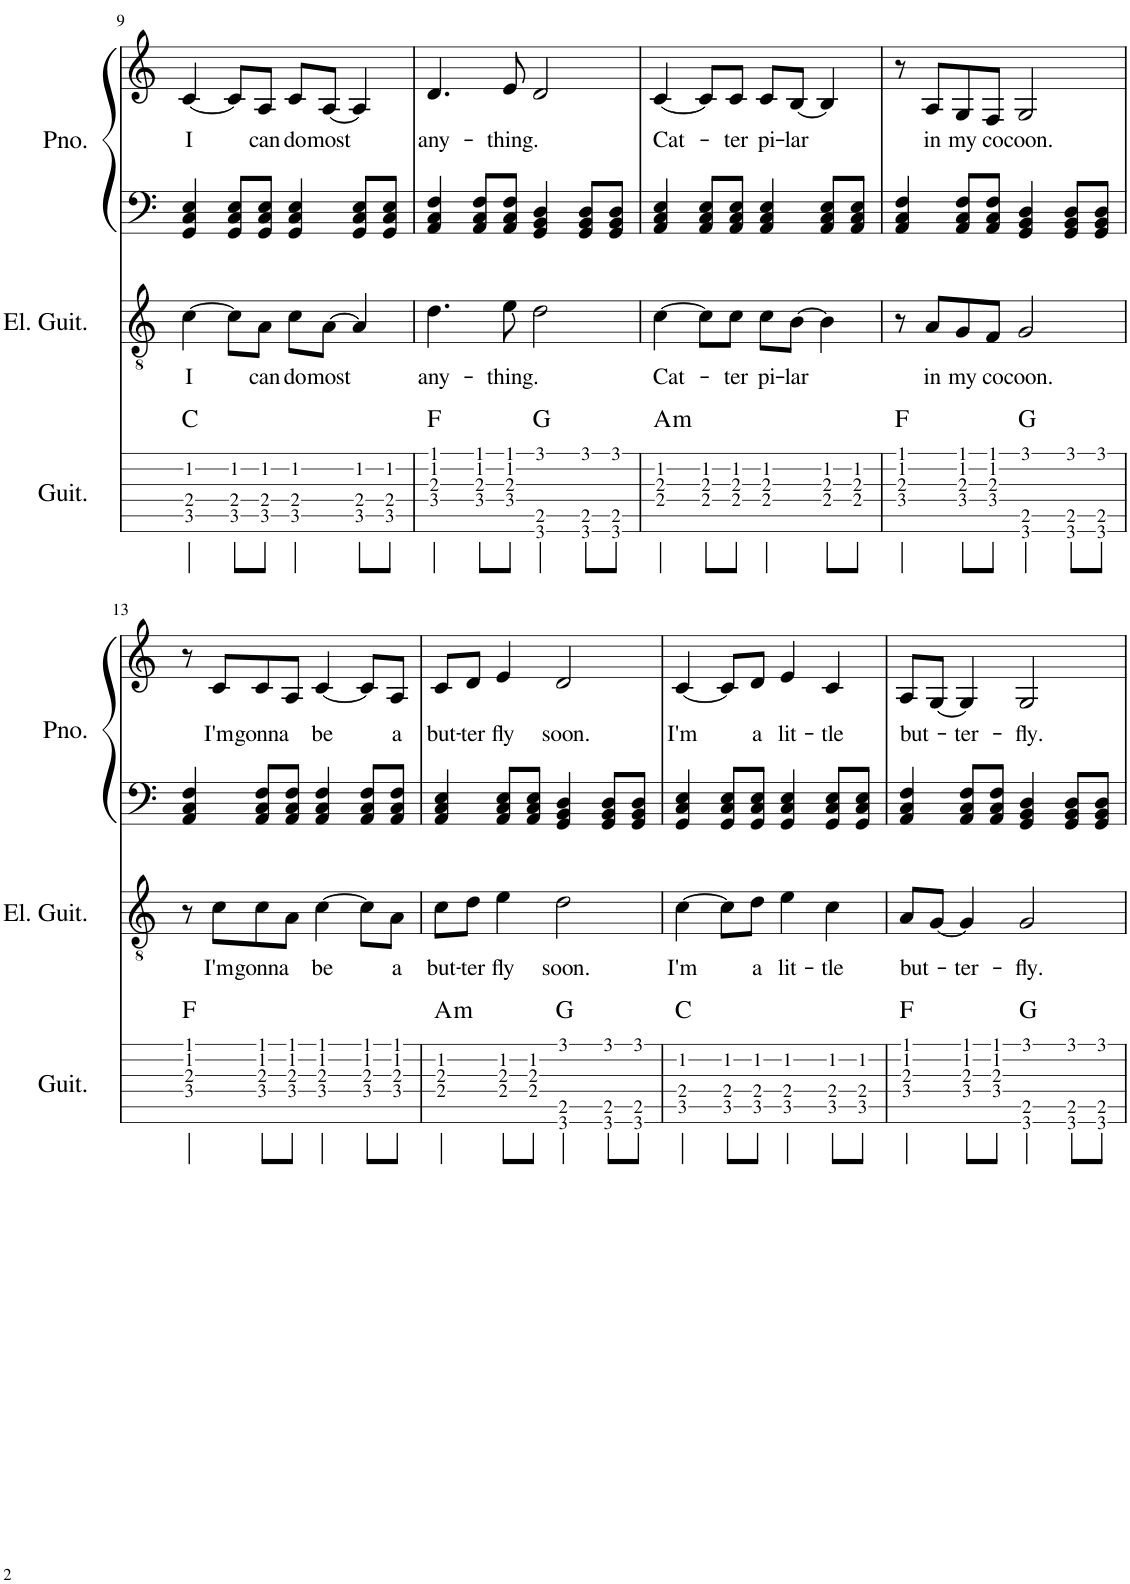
**kern	**kern	**text	**kern	**harte	**kern	**kern	**text
*part4	*part3	*part3	*part2	*part2	*part1	*part1	*part1
*staff5	*staff4	*staff4	*staff3	*	*staff2	*staff1	*staff1
*I"Acoustic Guitar	*I"Electric Guitar	*	*I"Acoustic Guitar	*	*I"Piano	*	*
*I'Guit.	*I'El. Guit.	*	*I'Guit.	*	*I'Pno.	*	*
!!LO:PB:g=z
*	*clefGv2	*	*clefGv2	*	*clefF4	*clefG2	*
*k[]	*k[]	*	*k[]	*	*k[]	*k[]	*
*M4/4	*M4/4	*	*M4/4	*	*M4/4	*M4/4	*
=9	=9	=9	=9	=9	=9	=9	=9
!	!	!LO:LY:b	!	!	!	!	!LO:LY:b
4C\ 4E\ 4c\	[4c\	I	4C 4E 4c	C:maj	4GG/ 4C/ 4E/	[4c/	I
8C\ 8E\ 8c\L	8c\L]	.	8C/ 8E/ 8c/L	.	8GG/ 8C/ 8E/L	8c/L]	.
!	!	!LO:LY:b	!	!	!	!	!LO:LY:b
8C\ 8E\ 8c\J	8A\J	can	8C/ 8E/ 8c/J	.	8GG/ 8C/ 8E/J	8A/J	can
!	!	!LO:LY:b	!	!	!	!	!LO:LY:b
4C\ 4E\ 4c\	8c\L	do	4C 4E 4c	C:maj	4GG/ 4C/ 4E/	8c/L	do
!	!	!LO:LY:b	!	!	!	!	!LO:LY:b
.	[8A\J	most	.	.	.	[8A/J	most
8C\ 8E\ 8c\L	4A/]	.	8C/ 8E/ 8c/L	.	8GG/ 8C/ 8E/L	4A/]	.
8C\ 8E\ 8c\J	.	.	8C/ 8E/ 8c/J	.	8GG/ 8C/ 8E/J	.	.
=10	=10	=10	=10	=10	=10	=10	=10
!	!	!LO:LY:b	!	!	!	!	!LO:LY:b
4F\ 4A\ 4c\ 4f\	4.d\	any-	4F 4A 4c 4f	F:maj	4AA/ 4C/ 4F/	4.d/	any-
8F\ 8A\ 8c\ 8f\L	.	.	8F\ 8A\ 8c\ 8f\L	.	8AA/ 8C/ 8F/L	.	.
!	!	!LO:LY:b	!	!	!	!	!LO:LY:b
8F\ 8A\ 8c\ 8f\J	8e\	-thing.	8F\ 8A\ 8c\ 8f\J	.	8AA/ 8C/ 8F/J	8e/	-thing.
4GG\ 4BB\ 4g\	2d\	.	4GG 4BB 4g	G:maj	4GG/ 4BB/ 4D/	2d/	.
8GG\ 8BB\ 8g\L	.	.	8GG/ 8BB/ 8g/L	.	8GG/ 8BB/ 8D/L	.	.
8GG\ 8BB\ 8g\J	.	.	8GG/ 8BB/ 8g/J	.	8GG/ 8BB/ 8D/J	.	.
=11	=11	=11	=11	=11	=11	=11	=11
!	!	!LO:LY:b	!	!LO:H:kt=m	!	!	!LO:LY:b
4E\ 4A\ 4c\	[4c\	Cat-	4E 4A 4c	A:min	4AA/ 4C/ 4E/	[4c/	Cat-
8E\ 8A\ 8c\L	8c\L]	.	8E/ 8A/ 8c/L	.	8AA/ 8C/ 8E/L	8c/L]	.
!	!	!LO:LY:b	!	!	!	!	!LO:LY:b
8E\ 8A\ 8c\J	8c\J	-ter	8E/ 8A/ 8c/J	.	8AA/ 8C/ 8E/J	8c/J	-ter
!	!	!LO:LY:b	!	!	!	!	!LO:LY:b
4E\ 4A\ 4c\	8c\L	pi-	4E 4A 4c	.	4AA/ 4C/ 4E/	8c/L	pi-
!	!	!LO:LY:b	!	!	!	!	!LO:LY:b
.	[8B\J	-lar	.	.	.	[8B/J	-lar
8E\ 8A\ 8c\L	4B\]	.	8E/ 8A/ 8c/L	.	8AA/ 8C/ 8E/L	4B/]	.
8E\ 8A\ 8c\J	.	.	8E/ 8A/ 8c/J	.	8AA/ 8C/ 8E/J	.	.
=12	=12	=12	=12	=12	=12	=12	=12
4F\ 4A\ 4c\ 4f\	8r	.	4F 4A 4c 4f	F:maj	4AA/ 4C/ 4F/	8r	.
!	!	!LO:LY:b	!	!	!	!	!LO:LY:b
.	8A/L	in	.	.	.	8A/L	in
!	!	!LO:LY:b	!	!	!	!	!LO:LY:b
8F\ 8A\ 8c\ 8f\L	8G/	my	8F\ 8A\ 8c\ 8f\L	.	8AA/ 8C/ 8F/L	8G/	my
!	!	!LO:LY:b	!	!	!	!	!LO:LY:b
8F\ 8A\ 8c\ 8f\J	8F/J	co	8F\ 8A\ 8c\ 8f\J	.	8AA/ 8C/ 8F/J	8F/J	co
!	!	!LO:LY:b	!	!	!	!	!LO:LY:b
4GG\ 4BB\ 4g\	2G/	coon.	4GG 4BB 4g	G:maj	4GG/ 4BB/ 4D/	2G/	coon.
8GG\ 8BB\ 8g\L	.	.	8GG/ 8BB/ 8g/L	.	8GG/ 8BB/ 8D/L	.	.
8GG\ 8BB\ 8g\J	.	.	8GG/ 8BB/ 8g/J	.	8GG/ 8BB/ 8D/J	.	.
!!LO:LB:g=z
=13	=13	=13	=13	=13	=13	=13	=13
4F\ 4A\ 4c\ 4f\	8r	.	4F 4A 4c 4f	F:maj	4AA/ 4C/ 4F/	8r	.
!	!	!LO:LY:b	!	!	!	!	!LO:LY:b
.	8c\L	I'm	.	.	.	8c/L	I'm
!	!	!LO:LY:b	!	!	!	!	!LO:LY:b
8F\ 8A\ 8c\ 8f\L	8c\	gonna	8F\ 8A\ 8c\ 8f\L	.	8AA/ 8C/ 8F/L	8c/	gonna
8F\ 8A\ 8c\ 8f\J	8A\J	.	8F\ 8A\ 8c\ 8f\J	.	8AA/ 8C/ 8F/J	8A/J	.
!	!	!LO:LY:b	!	!	!	!	!LO:LY:b
4F\ 4A\ 4c\ 4f\	[4c\	be	4F 4A 4c 4f	.	4AA/ 4C/ 4F/	[4c/	be
8F\ 8A\ 8c\ 8f\L	8c\L]	.	8F\ 8A\ 8c\ 8f\L	.	8AA/ 8C/ 8F/L	8c/L]	.
!	!	!LO:LY:b	!	!	!	!	!LO:LY:b
8F\ 8A\ 8c\ 8f\J	8A\J	a	8F\ 8A\ 8c\ 8f\J	.	8AA/ 8C/ 8F/J	8A/J	a
=14	=14	=14	=14	=14	=14	=14	=14
!	!	!LO:LY:b	!	!LO:H:kt=m	!	!	!LO:LY:b
4E\ 4A\ 4c\	8c\L	but-	4E 4A 4c	A:min	4AA/ 4C/ 4E/	8c/L	but-
!	!	!LO:LY:b	!	!	!	!	!LO:LY:b
.	8d\J	-ter	.	.	.	8d/J	-ter
!	!	!LO:LY:b	!	!	!	!	!LO:LY:b
8E\ 8A\ 8c\L	4e\	fly	8E/ 8A/ 8c/L	.	8AA/ 8C/ 8E/L	4e/	fly
8E\ 8A\ 8c\J	.	.	8E/ 8A/ 8c/J	.	8AA/ 8C/ 8E/J	.	.
!	!	!LO:LY:b	!	!	!	!	!LO:LY:b
4GG\ 4BB\ 4g\	2d\	soon.	4GG 4BB 4g	G:maj	4GG/ 4BB/ 4D/	2d/	soon.
8GG\ 8BB\ 8g\L	.	.	8GG/ 8BB/ 8g/L	.	8GG/ 8BB/ 8D/L	.	.
8GG\ 8BB\ 8g\J	.	.	8GG/ 8BB/ 8g/J	.	8GG/ 8BB/ 8D/J	.	.
=15	=15	=15	=15	=15	=15	=15	=15
!	!	!LO:LY:b	!	!	!	!	!LO:LY:b
4C\ 4E\ 4c\	[4c\	I'm	4C 4E 4c	C:maj	4GG/ 4C/ 4E/	[4c/	I'm
8C\ 8E\ 8c\L	8c\L]	.	8C/ 8E/ 8c/L	.	8GG/ 8C/ 8E/L	8c/L]	.
!	!	!LO:LY:b	!	!	!	!	!LO:LY:b
8C\ 8E\ 8c\J	8d\J	a	8C/ 8E/ 8c/J	.	8GG/ 8C/ 8E/J	8d/J	a
!	!	!LO:LY:b	!	!	!	!	!LO:LY:b
4C\ 4E\ 4c\	4e\	lit-	4C 4E 4c	.	4GG/ 4C/ 4E/	4e/	lit-
!	!	!LO:LY:b	!	!	!	!	!LO:LY:b
8C\ 8E\ 8c\L	4c\	-tle	8C/ 8E/ 8c/L	.	8GG/ 8C/ 8E/L	4c/	-tle
8C\ 8E\ 8c\J	.	.	8C/ 8E/ 8c/J	.	8GG/ 8C/ 8E/J	.	.
=16	=16	=16	=16	=16	=16	=16	=16
!	!	!LO:LY:b	!	!	!	!	!LO:LY:b
4F\ 4A\ 4c\ 4f\	8A/L	but-	4F 4A 4c 4f	F:maj	4AA/ 4C/ 4F/	8A/L	but-
.	[8G/J	.	.	.	.	[8G/J	.
!	!	!LO:LY:b	!	!	!	!	!LO:LY:b
8F\ 8A\ 8c\ 8f\L	4G/]	-ter-	8F\ 8A\ 8c\ 8f\L	.	8AA/ 8C/ 8F/L	4G/]	-ter-
8F\ 8A\ 8c\ 8f\J	.	.	8F\ 8A\ 8c\ 8f\J	.	8AA/ 8C/ 8F/J	.	.
!	!	!LO:LY:b	!	!	!	!	!LO:LY:b
4GG\ 4BB\ 4g\	2G/	-fly.	4GG 4BB 4g	G:maj	4GG/ 4BB/ 4D/	2G/	-fly.
8GG\ 8BB\ 8g\L	.	.	8GG/ 8BB/ 8g/L	.	8GG/ 8BB/ 8D/L	.	.
8GG\ 8BB\ 8g\J	.	.	8GG/ 8BB/ 8g/J	.	8GG/ 8BB/ 8D/J	.	.
=	=	=	=	=	=	=	=
*-	*-	*-	*-	*-	*-	*-	*-
